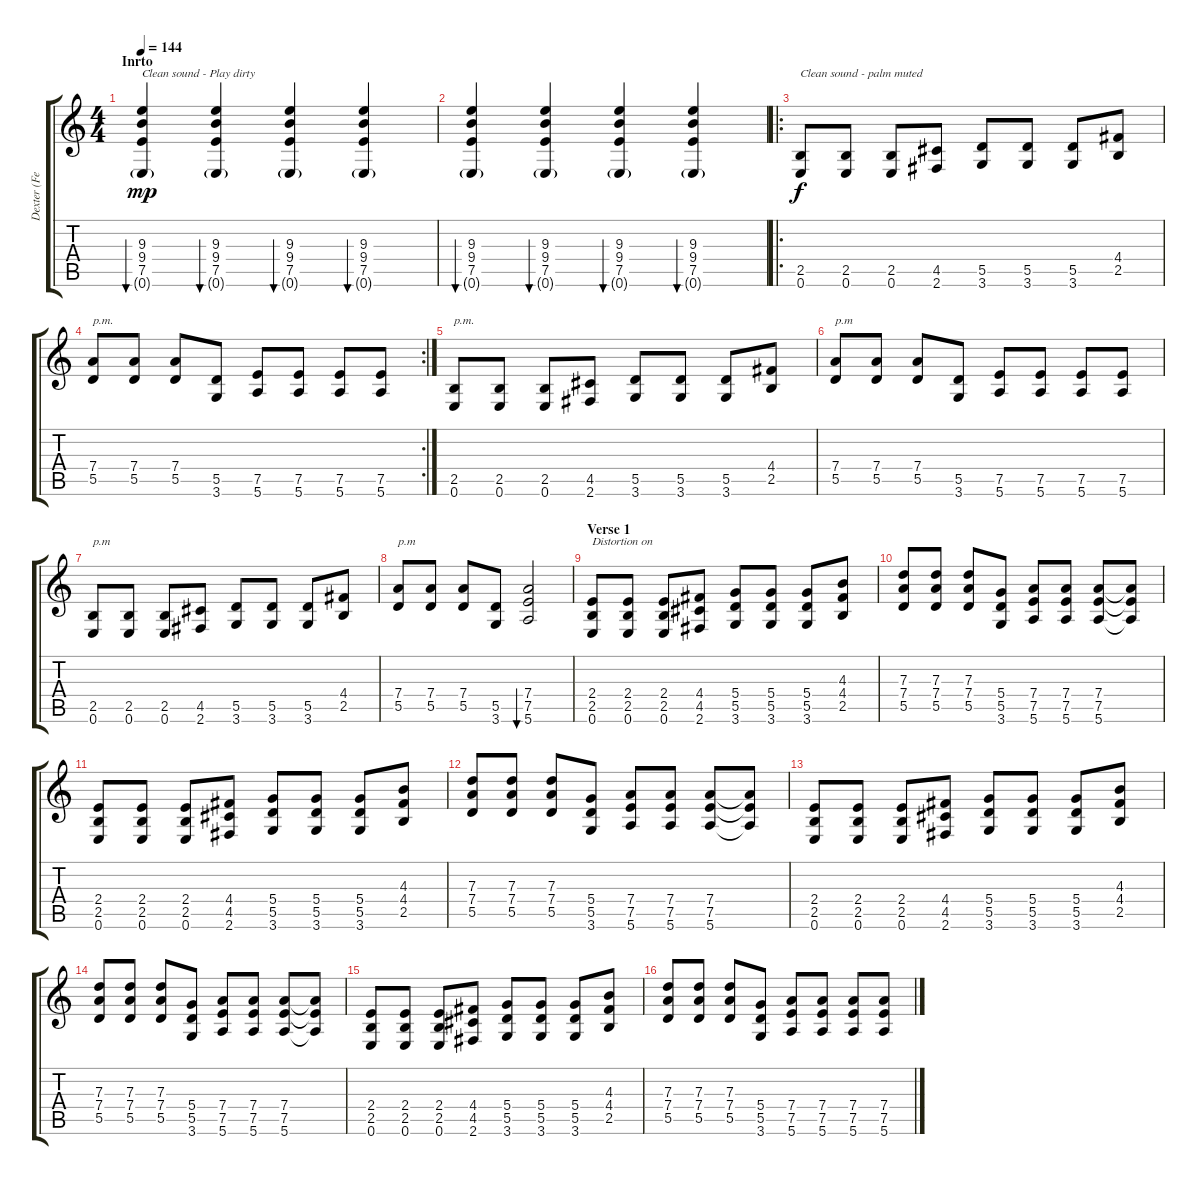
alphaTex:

\track ("Dexter (Fender guitar)" "Dexter (Fe") {instrument distortionguitar}
\staff {score tabs}
\tuning (E4 B3 G3 D3 A2 E2) {hide}
\ts (4 4)
\section ("" "Inrto")
\tempo 144
\clef g2
\ks c
(9.3 9.4 7.5 0.6{g}).4{bu 120 txt "Clean sound - Play dirty" dy mp volume 14 instrument electricguitarclean} (9.3 9.4 7.5 0.6{g}).4{bu 120} (9.3 9.4 7.5 0.6{g}).4{bu 120} (9.3 9.4 7.5 0.6{g}).4{bu 120} |
(9.3 9.4 7.5 0.6{g}).4{bu 120 volume 14 instrument electricguitarclean} (9.3 9.4 7.5 0.6{g}).4{bu 120} (9.3 9.4 7.5 0.6{g}).4{bu 120} (9.3 9.4 7.5 0.6{g}).4{bu 120} |
\ro
(2.5 0.6).8{txt "Clean sound - palm muted" dy f volume 12 instrument electricguitarmuted} (2.5 0.6).8 (2.5 0.6).8 (4.5 2.6).8 (5.5 3.6).8 (5.5 3.6).8 (5.5 3.6).8 (4.4 2.5).8 |
\rc 2
(7.4 5.5).8{txt "p.m." volume 12 instrument electricguitarmuted} (7.4 5.5).8 (7.4 5.5).8 (5.5 3.6).8 (7.5 5.6).8 (7.5 5.6).8 (7.5 5.6).8 (7.5 5.6).8 |
(2.5 0.6).8{txt "p.m." volume 12 instrument electricguitarmuted} (2.5 0.6).8 (2.5 0.6).8 (4.5 2.6).8 (5.5 3.6).8 (5.5 3.6).8 (5.5 3.6).8 (4.4 2.5).8 |
(7.4 5.5).8{txt "p.m" volume 12 instrument electricguitarmuted} (7.4 5.5).8 (7.4 5.5).8 (5.5 3.6).8 (7.5 5.6).8 (7.5 5.6).8 (7.5 5.6).8 (7.5 5.6).8 |
(2.5 0.6).8{txt "p.m" volume 12 instrument electricguitarmuted} (2.5 0.6).8 (2.5 0.6).8 (4.5 2.6).8 (5.5 3.6).8 (5.5 3.6).8 (5.5 3.6).8 (4.4 2.5).8 |
(7.4 5.5).8{txt "p.m" volume 12 instrument electricguitarmuted} (7.4 5.5).8 (7.4 5.5).8 (5.5 3.6).8 (7.4 7.5 5.6).2{bu 120} |
\section ("" "Verse 1")
(2.4 2.5 0.6).8{txt "Distortion on" volume 14 instrument distortionguitar} (2.4 2.5 0.6).8 (2.4 2.5 0.6).8 (4.4 4.5 2.6).8 (5.4 5.5 3.6).8 (5.4 5.5 3.6).8 (5.4 5.5 3.6).8 (4.3 4.4 2.5).8 |
(7.3 7.4 5.5).8 (7.3 7.4 5.5).8 (7.3 7.4 5.5).8 (5.4 5.5 3.6).8 (7.4 7.5 5.6).8 (7.4 7.5 5.6).8 (7.4 7.5 5.6).8 (7.4{t} 7.5{t} 5.6{t}).8 |
(2.4 2.5 0.6).8{volume 14 instrument distortionguitar} (2.4 2.5 0.6).8 (2.4 2.5 0.6).8 (4.4 4.5 2.6).8 (5.4 5.5 3.6).8 (5.4 5.5 3.6).8 (5.4 5.5 3.6).8 (4.3 4.4 2.5).8 |
(7.3 7.4 5.5).8 (7.3 7.4 5.5).8 (7.3 7.4 5.5).8 (5.4 5.5 3.6).8 (7.4 7.5 5.6).8 (7.4 7.5 5.6).8 (7.4 7.5 5.6).8 (7.4{t} 7.5{t} 5.6{t}).8 |
(2.4 2.5 0.6).8{volume 14 instrument distortionguitar} (2.4 2.5 0.6).8 (2.4 2.5 0.6).8 (4.4 4.5 2.6).8 (5.4 5.5 3.6).8 (5.4 5.5 3.6).8 (5.4 5.5 3.6).8 (4.3 4.4 2.5).8 |
(7.3 7.4 5.5).8 (7.3 7.4 5.5).8 (7.3 7.4 5.5).8 (5.4 5.5 3.6).8 (7.4 7.5 5.6).8 (7.4 7.5 5.6).8 (7.4 7.5 5.6).8 (7.4{t} 7.5{t} 5.6{t}).8 |
(2.4 2.5 0.6).8{volume 14 instrument distortionguitar} (2.4 2.5 0.6).8 (2.4 2.5 0.6).8 (4.4 4.5 2.6).8 (5.4 5.5 3.6).8 (5.4 5.5 3.6).8 (5.4 5.5 3.6).8 (4.3 4.4 2.5).8 |
(7.3 7.4 5.5).8 (7.3 7.4 5.5).8 (7.3 7.4 5.5).8 (5.4 5.5 3.6).8 (7.4 7.5 5.6).8 (7.4 7.5 5.6).8 (7.4 7.5 5.6).8 (7.4 7.5 5.6).8
